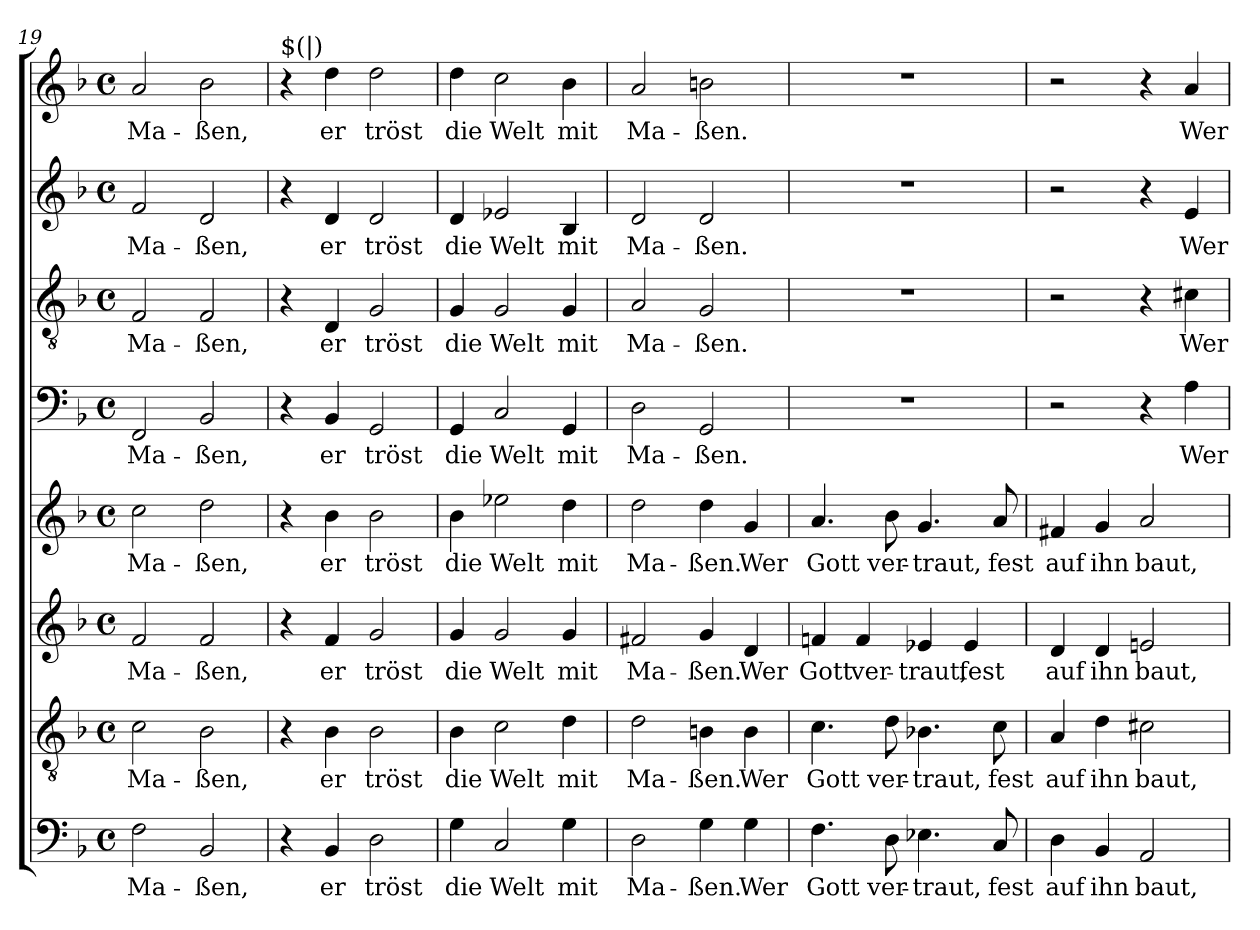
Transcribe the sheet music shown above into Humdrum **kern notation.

**kern	**text	**kern	**text	**kern	**text	**kern	**text	**kern	**text	**kern	**text	**kern	**text	**kern	**text
*part8	*part8	*part7	*part7	*part6	*part6	*part5	*part5	*part4	*part4	*part3	*part3	*part2	*part2	*part1	*part1
*staff8	*staff8	*staff7	*staff7	*staff6	*staff6	*staff5	*staff5	*staff4	*staff4	*staff3	*staff3	*staff2	*staff2	*staff1	*staff1
!!LO:LB:g=z
*clefF4	*	*clefGv2	*	*clefG2	*	*clefG2	*	*clefF4	*	*clefGv2	*	*clefG2	*	*clefG2	*
*k[b-]	*	*k[b-]	*	*k[b-]	*	*k[b-]	*	*k[b-]	*	*k[b-]	*	*k[b-]	*	*k[b-]	*
*F:	*	*F:	*	*F:	*	*F:	*	*F:	*	*F:	*	*F:	*	*F:	*
*M4/4	*	*M4/4	*	*M4/4	*	*M4/4	*	*M4/4	*	*M4/4	*	*M4/4	*	*M4/4	*
*met(c)	*	*met(c)	*	*met(c)	*	*met(c)	*	*met(c)	*	*met(c)	*	*met(c)	*	*met(c)	*
=19	=19	=19	=19	=19	=19	=19	=19	=19	=19	=19	=19	=19	=19	=19	=19
2F\	Ma-	2c\	Ma-	2f/	Ma-	2cc\	Ma-	2FF/	Ma-	2F/	Ma-	2f/	Ma-	2a/	Ma-
2BB-/	-ßen,	2B-\	-ßen,	2f/	-ßen,	2dd\	-ßen,	2BB-/	-ßen,	2F/	-ßen,	2d/	-ßen,	2b-\	-ßen,
=20	=20	=20	=20	=20	=20	=20	=20	=20	=20	=20	=20	=20	=20	=20	=20
!	!	!	!	!	!	!	!	!	!	!	!	!	!	!LO:TX:a:t=$(|)	!
4r	.	4r	.	4r	.	4r	.	4r	.	4r	.	4r	.	4r	.
4BB-/	er	4B-\	er	4f/	er	4b-\	er	4BB-/	er	4D/	er	4d/	er	4dd\	er
2D\	tröst	2B-\	tröst	2g/	tröst	2b-\	tröst	2GG/	tröst	2G/	tröst	2d/	tröst	2dd\	tröst
=21	=21	=21	=21	=21	=21	=21	=21	=21	=21	=21	=21	=21	=21	=21	=21
4G\	die	4B-\	die	4g/	die	4b-\	die	4GG/	die	4G/	die	4d/	die	4dd\	die
2C/	Welt	2c\	Welt	2g/	Welt	2ee-X\	Welt	2C/	Welt	2G/	Welt	2e-X/	Welt	2cc\	Welt
4G\	mit	4d\	mit	4g/	mit	4dd\	mit	4GG/	mit	4G/	mit	4B-/	mit	4b-\	mit
=22	=22	=22	=22	=22	=22	=22	=22	=22	=22	=22	=22	=22	=22	=22	=22
2D\	Ma-	2d\	Ma-	2f#X/	Ma-	2dd\	Ma-	2D\	Ma-	2A/	Ma-	2d/	Ma-	2a/	Ma-
4G\	-ßen.	4Bn\	-ßen.	4g/	-ßen.	4dd\	-ßen.	2GG/	-ßen.	2G/	-ßen.	2d/	-ßen.	2bn\	-ßen.
4G\	Wer	4B\	Wer	4d/	Wer	4g/	Wer	.	.	.	.	.	.	.	.
=23	=23	=23	=23	=23	=23	=23	=23	=23	=23	=23	=23	=23	=23	=23	=23
4.F\	Gott	4.c\	Gott	4fn/	Gott	4.a/	Gott	1r	.	1r	.	1r	.	1r	.
.	.	.	.	4f/	ver-	.	.	.	.	.	.	.	.	.	.
8D\	ver-	8d\	ver-	.	.	8b-\	ver-	.	.	.	.	.	.	.	.
4.E-X\	-traut,	4.B-X\	-traut,	4e-X/	-traut,	4.g/	-traut,	.	.	.	.	.	.	.	.
.	.	.	.	4e-/	fest	.	.	.	.	.	.	.	.	.	.
8C/	fest	8c\	fest	.	.	8a/	fest	.	.	.	.	.	.	.	.
=24	=24	=24	=24	=24	=24	=24	=24	=24	=24	=24	=24	=24	=24	=24	=24
4D\	auf	4A/	auf	4d/	auf	4f#X/	auf	2r	.	2r	.	2r	.	2r	.
4BB-/	ihn	4d\	ihn	4d/	ihn	4g/	ihn	.	.	.	.	.	.	.	.
2AA/	baut,	2c#X\	baut,	2en/	baut,	2a/	baut,	4r	.	4r	.	4r	.	4r	.
.	.	.	.	.	.	.	.	4A\	Wer	4c#X\	Wer	4e/	Wer	4a/	Wer
=	=	=	=	=	=	=	=	=	=	=	=	=	=	=	=
*-	*-	*-	*-	*-	*-	*-	*-	*-	*-	*-	*-	*-	*-	*-	*-
